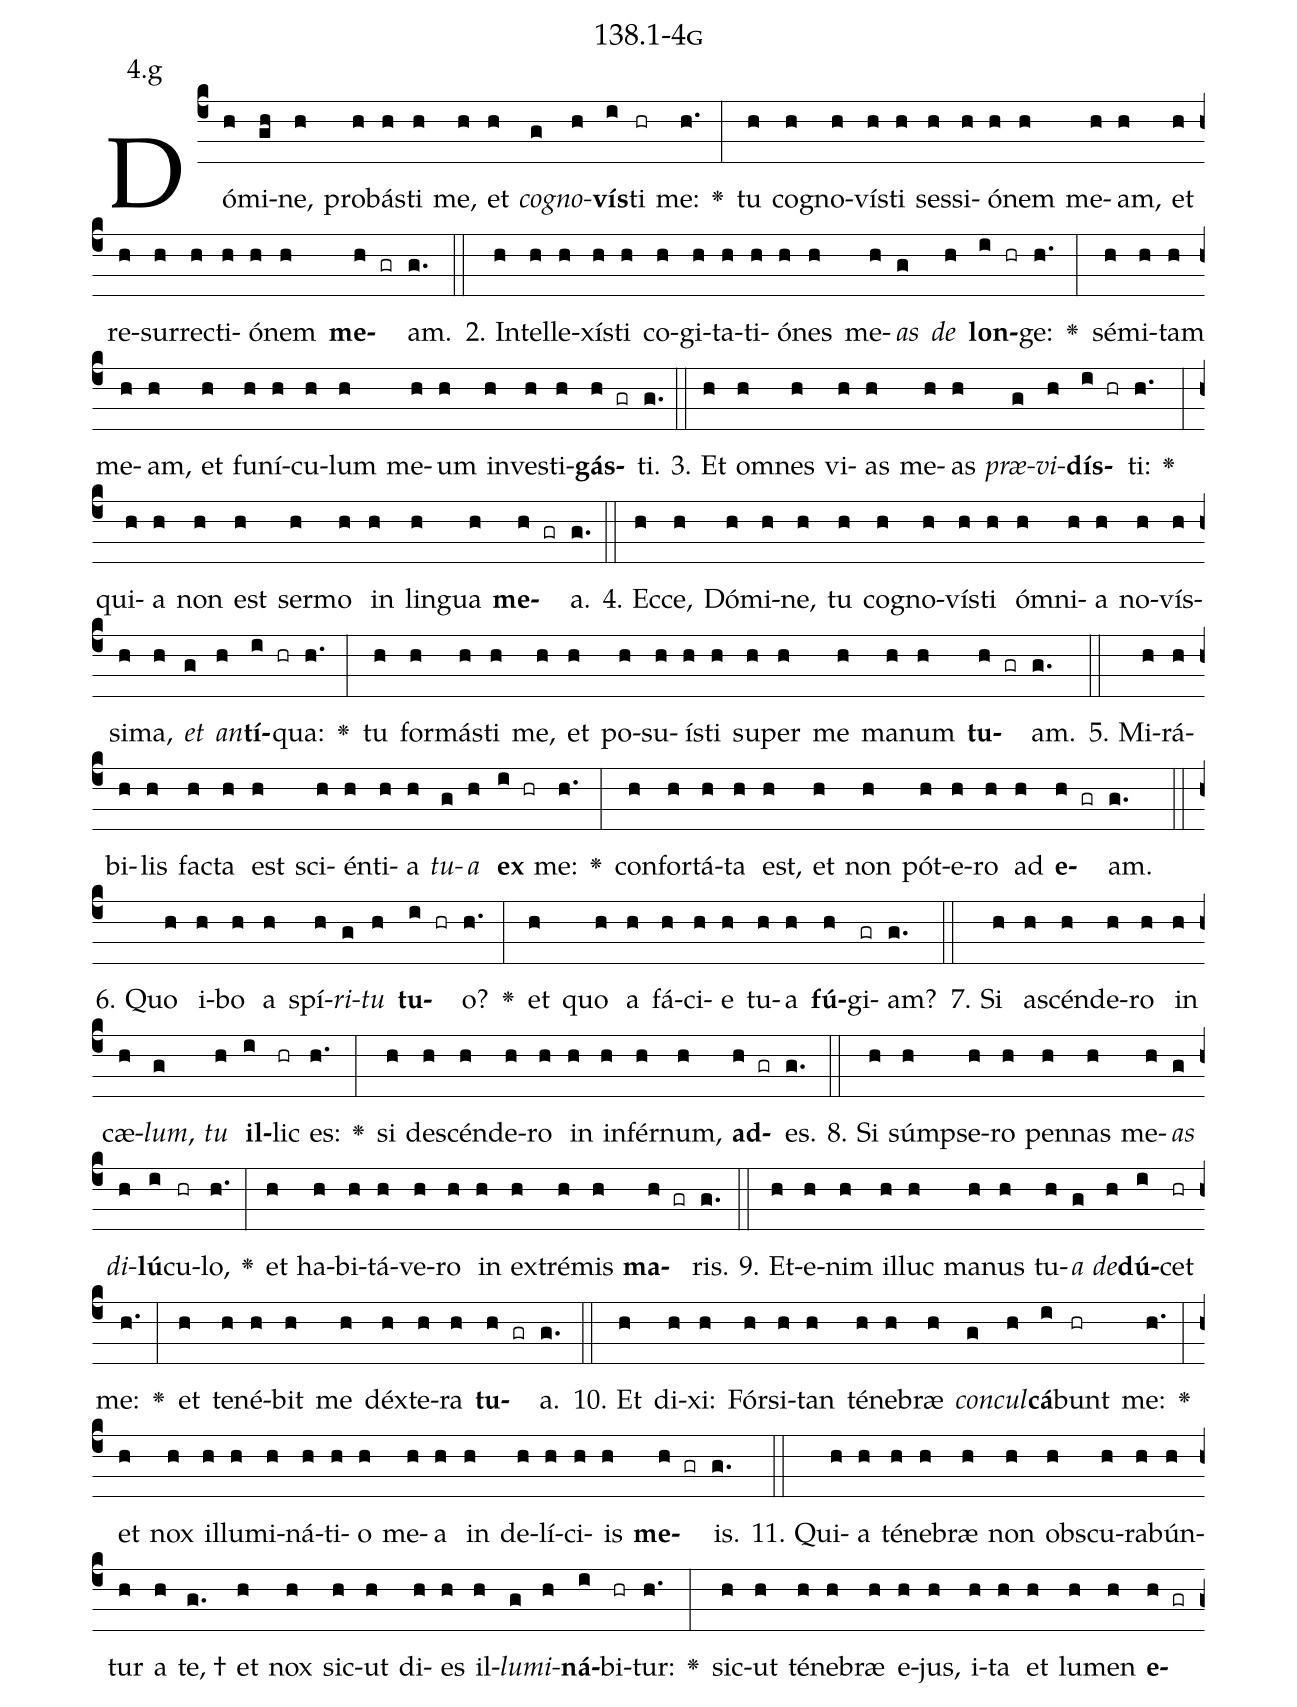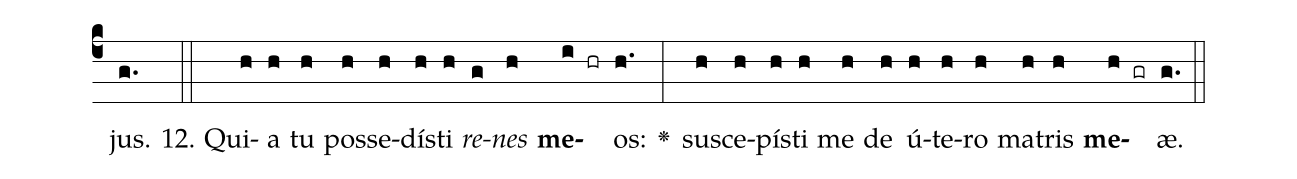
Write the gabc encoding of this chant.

name: 138.1-4g;
annotation: 4.g;
%%
(c4)Dó(h)mi(gh)ne,(h) pro(h)bás(h)ti(h) me,(h) et(h) <i>co</i>(g)<i>gno</i>(h)<b>vís</b>(i)ti(hr) me:(h.) <v>\greheightstar</v>(:) tu(h) co(h)gno(h)vís(h)ti(h) ses(h)si(h)ó(h)nem(h) me(h)am,(h) et(h) re(h)sur(h)rec(h)ti(h)ó(h)nem(h) <b>me</b>(h gr)am.(g.) (::)
2. In(h)tel(h)le(h)xís(h)ti(h) co(h)gi(h)ta(h)ti(h)ó(h)nes(h) me(h)<i>as</i>(g) <i>de</i>(h) <b>lon</b>(i hr)ge:(h.) <v>\greheightstar</v>(:) sé(h)mi(h)tam(h) me(h)am,(h) et(h) fu(h)ní(h)cu(h)lum(h) me(h)um(h) in(h)ves(h)ti(h)<b>gás</b>(h gr)ti.(g.) (::)
3. Et(h) om(h)nes(h) vi(h)as(h) me(h)as(h) <i>præ</i>(g)<i>vi</i>(h)<b>dís</b>(i hr)ti:(h.) <v>\greheightstar</v>(:) qui(h)a(h) non(h) est(h) ser(h)mo(h) in(h) lin(h)gua(h) <b>me</b>(h gr)a.(g.) (::)
4. Ec(h)ce,(h) Dó(h)mi(h)ne,(h) tu(h) co(h)gno(h)vís(h)ti(h) óm(h)ni(h)a(h) no(h)vís(h)si(h)ma,(h) <i>et</i>(g) <i>an</i>(h)<b>tí</b>(i hr)qua:(h.) <v>\greheightstar</v>(:) tu(h) for(h)más(h)ti(h) me,(h) et(h) po(h)su(h)ís(h)ti(h) su(h)per(h) me(h) ma(h)num(h) <b>tu</b>(h gr)am.(g.) (::)
5. Mi(h)rá(h)bi(h)lis(h) fac(h)ta(h) est(h) sci(h)én(h)ti(h)a(h) <i>tu</i>(g)<i>a</i>(h) <b>ex</b>(i hr) me:(h.) <v>\greheightstar</v>(:) con(h)for(h)tá(h)ta(h) est,(h) et(h) non(h) pót(h)e(h)ro(h) ad(h) <b>e</b>(h gr)am.(g.) (::)
6. Quo(h) i(h)bo(h) a(h) spí(h)<i>ri</i>(g)<i>tu</i>(h) <b>tu</b>(i hr)o?(h.) <v>\greheightstar</v>(:) et(h) quo(h) a(h) fá(h)ci(h)e(h) tu(h)a(h) <b>fú</b>(h)gi(gr)am?(g.) (::)
7. Si(h) a(h)scén(h)de(h)ro(h) in(h) cæ(h)<i>lum</i>,(g) <i>tu</i>(h) <b>il</b>(i)lic(hr) es:(h.) <v>\greheightstar</v>(:) si(h) de(h)scén(h)de(h)ro(h) in(h) in(h)fér(h)num,(h) <b>ad</b>(h gr)es.(g.) (::)
8. Si(h) súmp(h)se(h)ro(h) pen(h)nas(h) me(h)<i>as</i>(g) <i>di</i>(h)<b>lú</b>(i)cu(hr)lo,(h.) <v>\greheightstar</v>(:) et(h) ha(h)bi(h)tá(h)ve(h)ro(h) in(h) ex(h)tré(h)mis(h) <b>ma</b>(h gr)ris.(g.) (::)
9. Et(h)e(h)nim(h) il(h)luc(h) ma(h)nus(h) tu(h)<i>a</i>(g) <i>de</i>(h)<b>dú</b>(i)cet(hr) me:(h.) <v>\greheightstar</v>(:) et(h) te(h)né(h)bit(h) me(h) déx(h)te(h)ra(h) <b>tu</b>(h gr)a.(g.) (::)
10. Et(h) di(h)xi:(h) Fór(h)si(h)tan(h) té(h)ne(h)bræ(h) <i>con</i>(g)<i>cul</i>(h)<b>cá</b>(i)bunt(hr) me:(h.) <v>\greheightstar</v>(:) et(h) nox(h) il(h)lu(h)mi(h)ná(h)ti(h)o(h) me(h)a(h) in(h) de(h)lí(h)ci(h)is(h) <b>me</b>(h gr)is.(g.) (::)
11. Qui(h)a(h) té(h)ne(h)bræ(h) non(h) obs(h)cu(h)ra(h)bún(h)tur(h) a(h) te, †(g.) et(h) nox(h) sic(h)ut(h) di(h)es(h) il(h)<i>lu</i>(g)<i>mi</i>(h)<b>ná</b>(i)bi(hr)tur:(h.) <v>\greheightstar</v>(:) sic(h)ut(h) té(h)ne(h)bræ(h) e(h)jus,(h) i(h)ta(h) et(h) lu(h)men(h) <b>e</b>(h gr)jus.(g.) (::)
12. Qui(h)a(h) tu(h) pos(h)se(h)dís(h)ti(h) <i>re</i>(g)<i>nes</i>(h) <b>me</b>(i hr)os:(h.) <v>\greheightstar</v>(:) su(h)sce(h)pís(h)ti(h) me(h) de(h) ú(h)te(h)ro(h) ma(h)tris(h) <b>me</b>(h gr)æ.(g.) (::)
